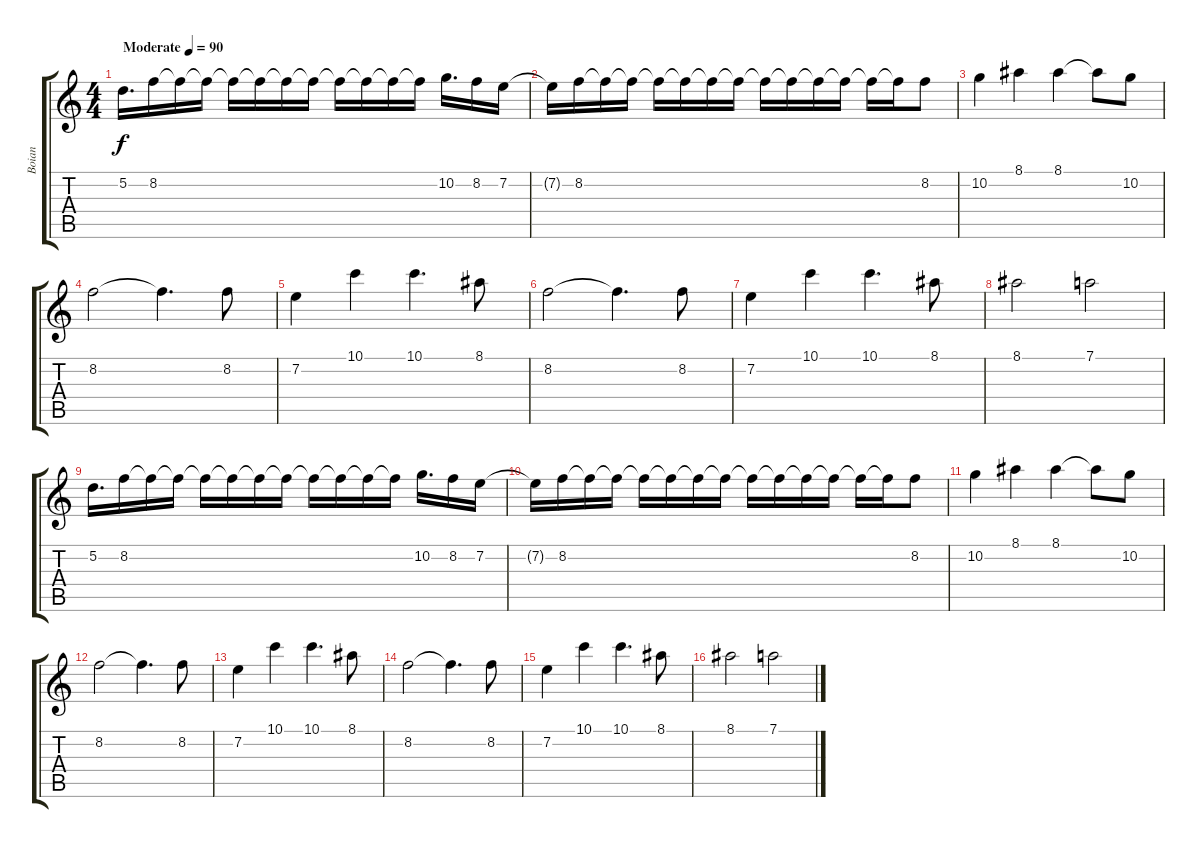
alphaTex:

\track ("Boian" "Boian") {instrument overdrivenguitar}
\staff {score tabs}
\tuning (D4 A3 F3 C3 G2 D2) {hide}
\ts (4 4)
\tempo (90 "Moderate")
\clef g2
\ks c
5.2.16{d dy f instrument overdrivenguitar} 8.2.16 8.2{t}.16 8.2{t}.16 8.2{t}.16 8.2{t}.16 8.2{t}.16 8.2{t}.16 8.2{t}.16 8.2{t}.16 8.2{t}.16 8.2{t}.16 10.2.16{d} 8.2.16 7.2.16 |
7.2{t}.16 8.2.16 8.2{t}.16 8.2{t}.16 8.2{t}.16 8.2{t}.16 8.2{t}.16 8.2{t}.16 8.2{t}.16 8.2{t}.16 8.2{t}.16 8.2{t}.16 8.2{t}.16 8.2{t}.16 8.2.8 |
10.2.4 8.1.4 8.1.4 8.1{t}.8 10.2.8 |
8.2.2 8.2{t}.4{d} 8.2.8 |
7.2.4 10.1.4 10.1.4{d} 8.1.8 |
8.2.2 8.2{t}.4{d} 8.2.8 |
7.2.4 10.1.4 10.1.4{d} 8.1.8 |
8.1.2 7.1.2 |
5.2.16{d} 8.2.16 8.2{t}.16 8.2{t}.16 8.2{t}.16 8.2{t}.16 8.2{t}.16 8.2{t}.16 8.2{t}.16 8.2{t}.16 8.2{t}.16 8.2{t}.16 10.2.16{d} 8.2.16 7.2.16 |
7.2{t}.16 8.2.16 8.2{t}.16 8.2{t}.16 8.2{t}.16 8.2{t}.16 8.2{t}.16 8.2{t}.16 8.2{t}.16 8.2{t}.16 8.2{t}.16 8.2{t}.16 8.2{t}.16 8.2{t}.16 8.2.8 |
10.2.4 8.1.4 8.1.4 8.1{t}.8 10.2.8 |
8.2.2 8.2{t}.4{d} 8.2.8 |
7.2.4 10.1.4 10.1.4{d} 8.1.8 |
8.2.2 8.2{t}.4{d} 8.2.8 |
7.2.4 10.1.4 10.1.4{d} 8.1.8 |
8.1.2 7.1.2
